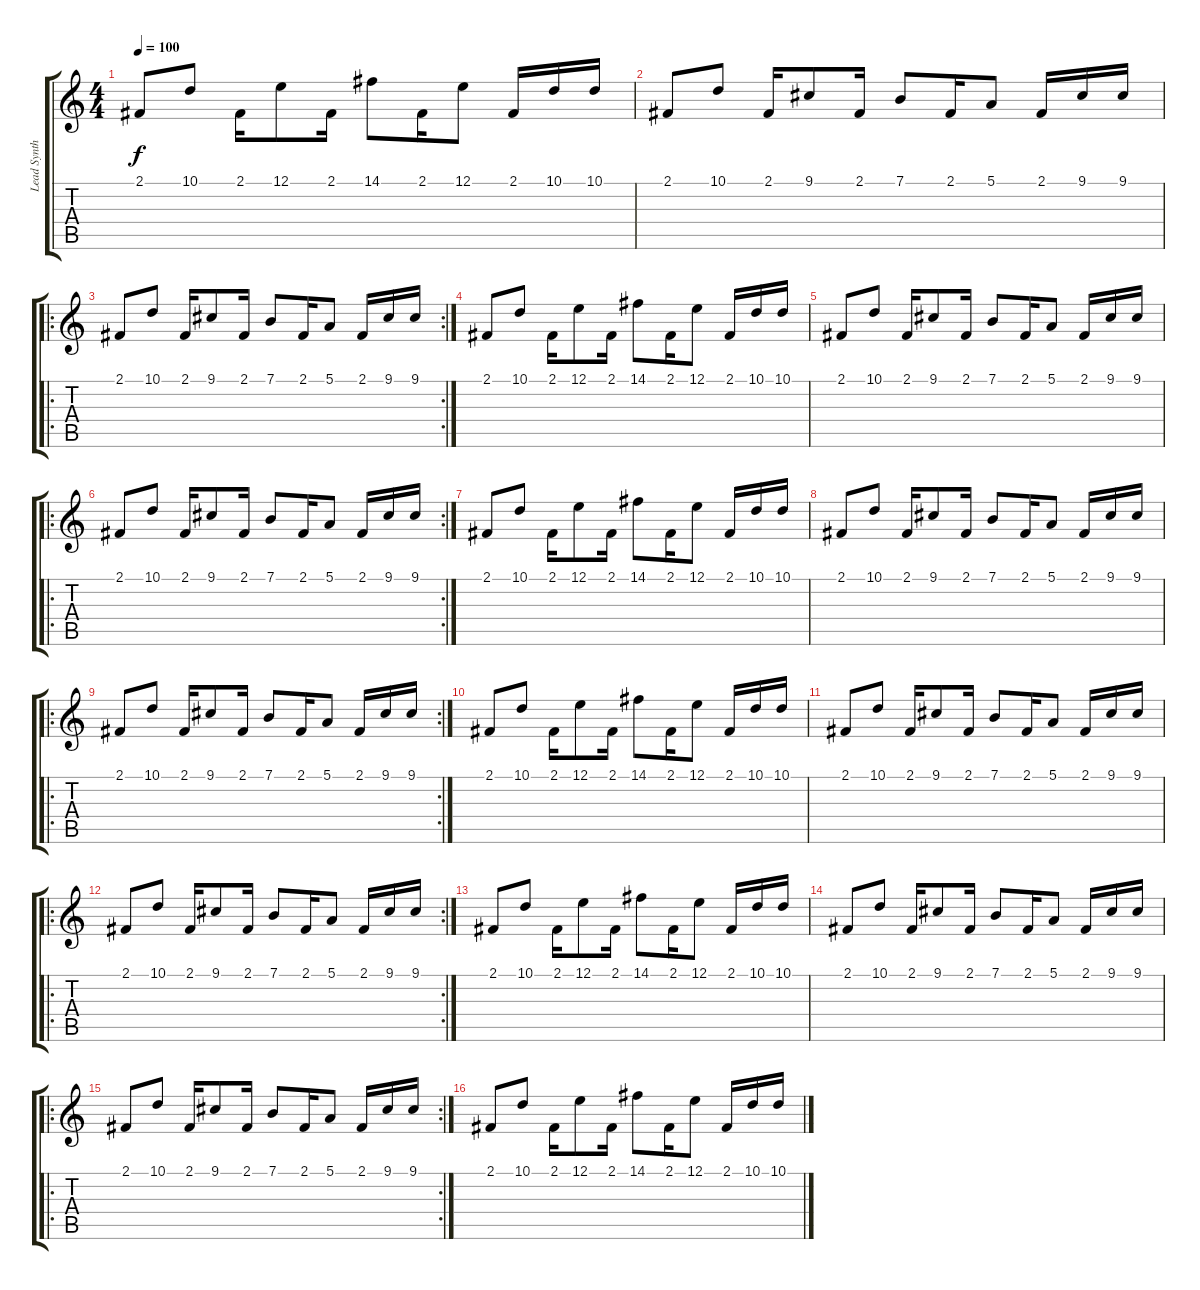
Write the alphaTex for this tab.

\track ("Lead Synth" "Lead Synth") {instrument synthbrass1}
\staff {score tabs}
\tuning (E4 B3 G3 D3 A2 E2) {hide}
\ts (4 4)
\tempo 100
\clef g2
\ks c
2.1.8{dy f} 10.1.8 2.1.16 12.1.8 2.1.16 14.1.8 2.1.16 12.1.8 2.1.16 10.1.16 10.1.16 |
2.1.8 10.1.8 2.1.16 9.1.8 2.1.16 7.1.8 2.1.16 5.1.8 2.1.16 9.1.16 9.1.16 |
\ro
\rc 2
2.1.8 10.1.8 2.1.16 9.1.8 2.1.16 7.1.8 2.1.16 5.1.8 2.1.16 9.1.16 9.1.16 |
2.1.8 10.1.8 2.1.16 12.1.8 2.1.16 14.1.8 2.1.16 12.1.8 2.1.16 10.1.16 10.1.16 |
2.1.8 10.1.8 2.1.16 9.1.8 2.1.16 7.1.8 2.1.16 5.1.8 2.1.16 9.1.16 9.1.16 |
\ro
\rc 2
2.1.8 10.1.8 2.1.16 9.1.8 2.1.16 7.1.8 2.1.16 5.1.8 2.1.16 9.1.16 9.1.16 |
2.1.8 10.1.8 2.1.16 12.1.8 2.1.16 14.1.8 2.1.16 12.1.8 2.1.16 10.1.16 10.1.16 |
2.1.8 10.1.8 2.1.16 9.1.8 2.1.16 7.1.8 2.1.16 5.1.8 2.1.16 9.1.16 9.1.16 |
\ro
\rc 2
2.1.8 10.1.8 2.1.16 9.1.8 2.1.16 7.1.8 2.1.16 5.1.8 2.1.16 9.1.16 9.1.16 |
2.1.8 10.1.8 2.1.16 12.1.8 2.1.16 14.1.8 2.1.16 12.1.8 2.1.16 10.1.16 10.1.16 |
2.1.8 10.1.8 2.1.16 9.1.8 2.1.16 7.1.8 2.1.16 5.1.8 2.1.16 9.1.16 9.1.16 |
\ro
\rc 2
2.1.8 10.1.8 2.1.16 9.1.8 2.1.16 7.1.8 2.1.16 5.1.8 2.1.16 9.1.16 9.1.16 |
2.1.8 10.1.8 2.1.16 12.1.8 2.1.16 14.1.8 2.1.16 12.1.8 2.1.16 10.1.16 10.1.16 |
2.1.8 10.1.8 2.1.16 9.1.8 2.1.16 7.1.8 2.1.16 5.1.8 2.1.16 9.1.16 9.1.16 |
\ro
\rc 2
2.1.8 10.1.8 2.1.16 9.1.8 2.1.16 7.1.8 2.1.16 5.1.8 2.1.16 9.1.16 9.1.16 |
2.1.8 10.1.8 2.1.16 12.1.8 2.1.16 14.1.8 2.1.16 12.1.8 2.1.16 10.1.16 10.1.16
